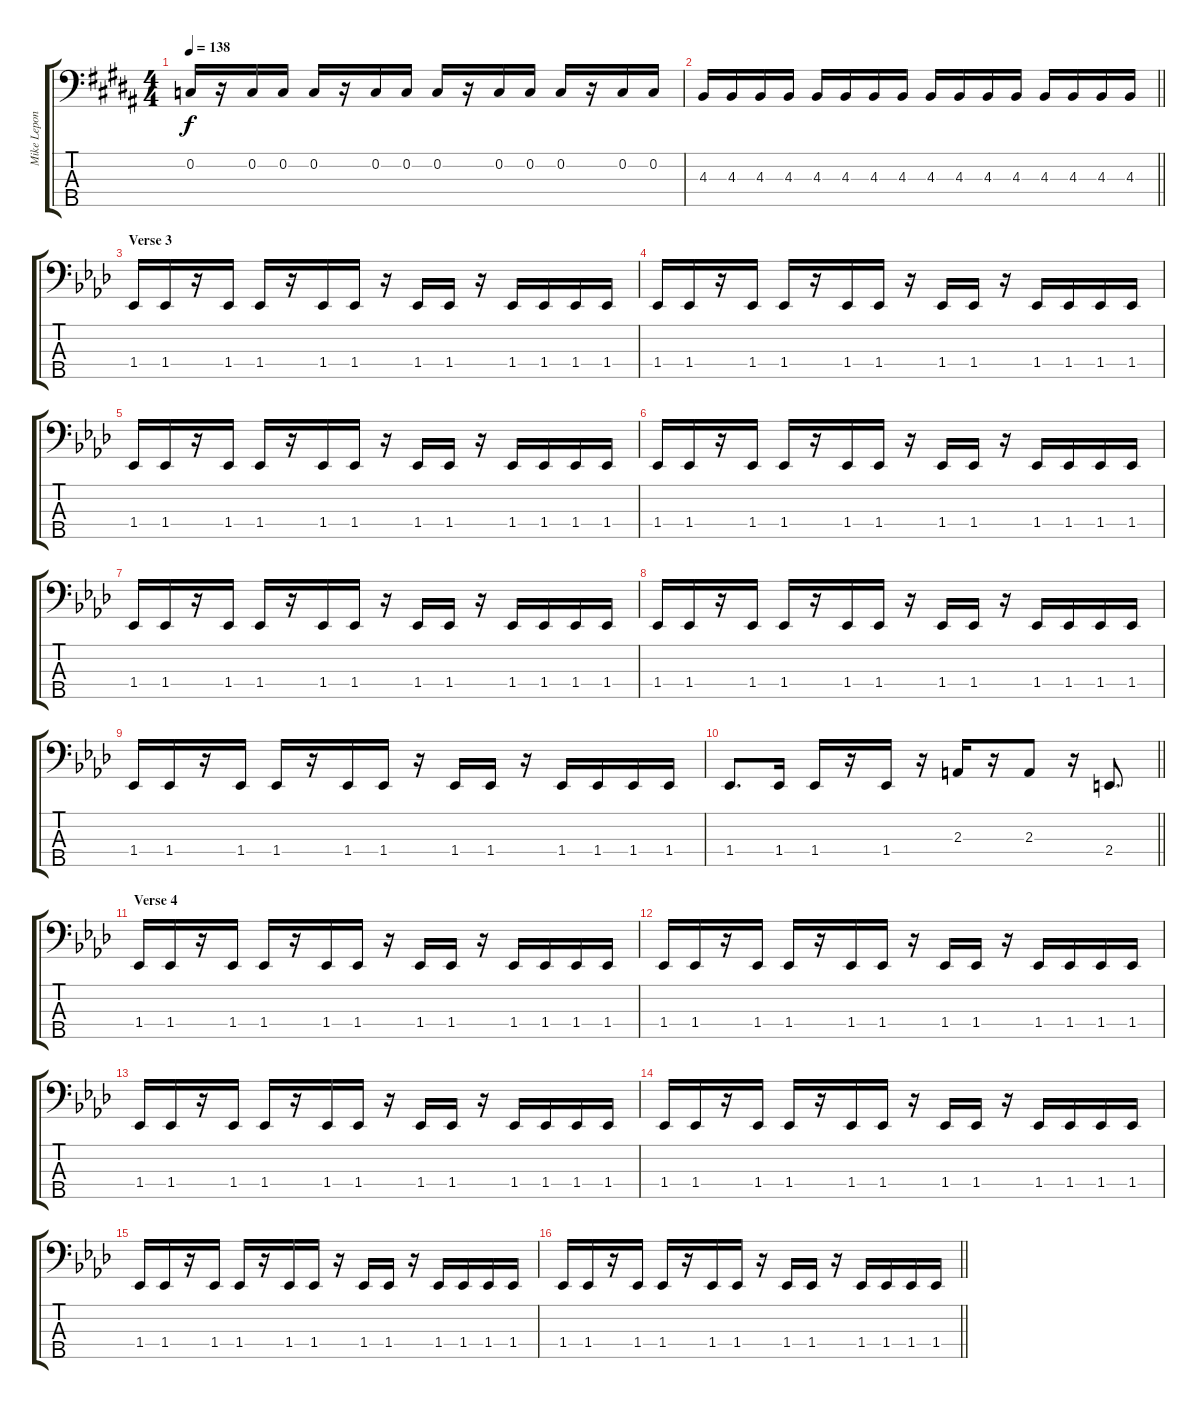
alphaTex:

\track ("Mike Lepond (bass)" "Mike Lepon") {instrument electricbassfinger}
\staff {score tabs}
\tuning (F2 C2 G1 D1 A0) {hide}
\ts (4 4)
\tempo 138
\clef f4
\ks g#minor
0.2.16{dy f} r.16 0.2.16 0.2.16 0.2.16 r.16 0.2.16 0.2.16 0.2.16 r.16 0.2.16 0.2.16 0.2.16 r.16 0.2.16 0.2.16 |
\barLineRight lightlight
4.3.16 4.3.16 4.3.16 4.3.16 4.3.16 4.3.16 4.3.16 4.3.16 4.3.16 4.3.16 4.3.16 4.3.16 4.3.16 4.3.16 4.3.16 4.3.16 |
\section ("" "Verse 3")
\ks fminor
1.4.16{volume 14 balance 8} 1.4.16 r.16 1.4.16 1.4.16 r.16 1.4.16 1.4.16 r.16 1.4.16 1.4.16 r.16 1.4.16 1.4.16 1.4.16 1.4.16 |
1.4.16 1.4.16 r.16 1.4.16 1.4.16 r.16 1.4.16 1.4.16 r.16 1.4.16 1.4.16 r.16 1.4.16 1.4.16 1.4.16 1.4.16 |
1.4.16 1.4.16 r.16 1.4.16 1.4.16 r.16 1.4.16 1.4.16 r.16 1.4.16 1.4.16 r.16 1.4.16 1.4.16 1.4.16 1.4.16 |
1.4.16 1.4.16 r.16 1.4.16 1.4.16 r.16 1.4.16 1.4.16 r.16 1.4.16 1.4.16 r.16 1.4.16 1.4.16 1.4.16 1.4.16 |
1.4.16 1.4.16 r.16 1.4.16 1.4.16 r.16 1.4.16 1.4.16 r.16 1.4.16 1.4.16 r.16 1.4.16 1.4.16 1.4.16 1.4.16 |
1.4.16 1.4.16 r.16 1.4.16 1.4.16 r.16 1.4.16 1.4.16 r.16 1.4.16 1.4.16 r.16 1.4.16 1.4.16 1.4.16 1.4.16 |
1.4.16 1.4.16 r.16 1.4.16 1.4.16 r.16 1.4.16 1.4.16 r.16 1.4.16 1.4.16 r.16 1.4.16 1.4.16 1.4.16 1.4.16 |
\barLineRight lightlight
1.4.8{d} 1.4.16 1.4.16 r.16 1.4.16 r.16 2.3.16 r.16 2.3.8 r.16 2.4.8{d} |
\section ("" "Verse 4")
1.4.16 1.4.16 r.16 1.4.16 1.4.16 r.16 1.4.16 1.4.16 r.16 1.4.16 1.4.16 r.16 1.4.16 1.4.16 1.4.16 1.4.16 |
1.4.16 1.4.16 r.16 1.4.16 1.4.16 r.16 1.4.16 1.4.16 r.16 1.4.16 1.4.16 r.16 1.4.16 1.4.16 1.4.16 1.4.16 |
1.4.16 1.4.16 r.16 1.4.16 1.4.16 r.16 1.4.16 1.4.16 r.16 1.4.16 1.4.16 r.16 1.4.16 1.4.16 1.4.16 1.4.16 |
1.4.16 1.4.16 r.16 1.4.16 1.4.16 r.16 1.4.16 1.4.16 r.16 1.4.16 1.4.16 r.16 1.4.16 1.4.16 1.4.16 1.4.16 |
1.4.16 1.4.16 r.16 1.4.16 1.4.16 r.16 1.4.16 1.4.16 r.16 1.4.16 1.4.16 r.16 1.4.16 1.4.16 1.4.16 1.4.16 |
\barLineRight lightlight
1.4.16 1.4.16 r.16 1.4.16 1.4.16 r.16 1.4.16 1.4.16 r.16 1.4.16 1.4.16 r.16 1.4.16 1.4.16 1.4.16 1.4.16
